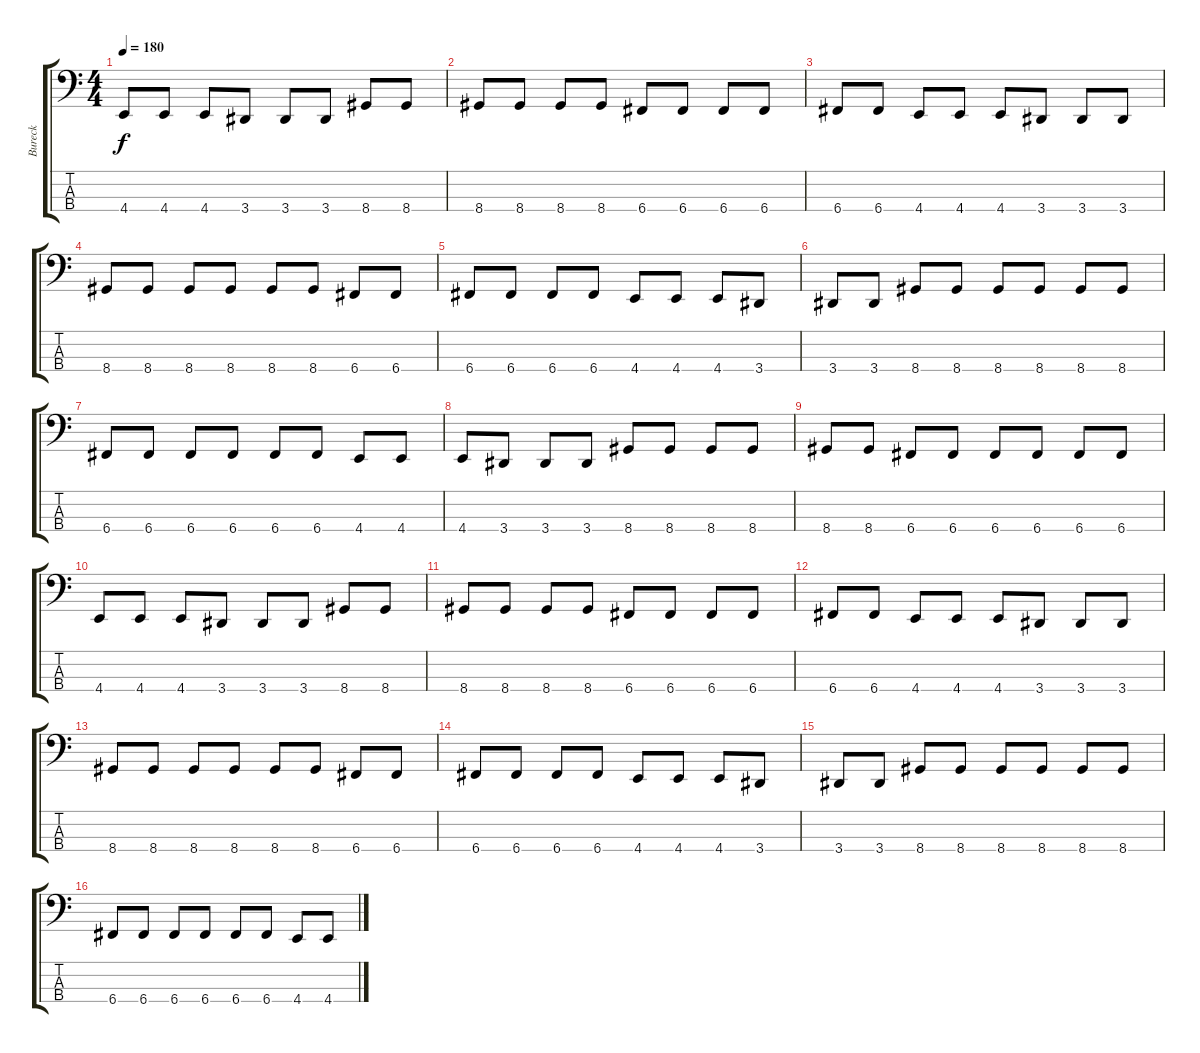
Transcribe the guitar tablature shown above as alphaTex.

\track ("Bureck" "Bureck") {instrument electricbassfinger}
\staff {score tabs}
\tuning (F2 C2 G1 C1) {hide}
\ts (4 4)
\tempo 180
\clef f4
\ks c
4.4.8{dy f} 4.4.8 4.4.8 3.4.8 3.4.8 3.4.8 8.4.8 8.4.8 |
8.4.8 8.4.8 8.4.8 8.4.8 6.4.8 6.4.8 6.4.8 6.4.8 |
6.4.8 6.4.8 4.4.8 4.4.8 4.4.8 3.4.8 3.4.8 3.4.8 |
8.4.8 8.4.8 8.4.8 8.4.8 8.4.8 8.4.8 6.4.8 6.4.8 |
6.4.8 6.4.8 6.4.8 6.4.8 4.4.8 4.4.8 4.4.8 3.4.8 |
3.4.8 3.4.8 8.4.8 8.4.8 8.4.8 8.4.8 8.4.8 8.4.8 |
6.4.8 6.4.8 6.4.8 6.4.8 6.4.8 6.4.8 4.4.8 4.4.8 |
4.4.8 3.4.8 3.4.8 3.4.8 8.4.8 8.4.8 8.4.8 8.4.8 |
8.4.8 8.4.8 6.4.8 6.4.8 6.4.8 6.4.8 6.4.8 6.4.8 |
4.4.8 4.4.8 4.4.8 3.4.8 3.4.8 3.4.8 8.4.8 8.4.8 |
8.4.8 8.4.8 8.4.8 8.4.8 6.4.8 6.4.8 6.4.8 6.4.8 |
6.4.8 6.4.8 4.4.8 4.4.8 4.4.8 3.4.8 3.4.8 3.4.8 |
8.4.8 8.4.8 8.4.8 8.4.8 8.4.8 8.4.8 6.4.8 6.4.8 |
6.4.8 6.4.8 6.4.8 6.4.8 4.4.8 4.4.8 4.4.8 3.4.8 |
3.4.8 3.4.8 8.4.8 8.4.8 8.4.8 8.4.8 8.4.8 8.4.8 |
6.4.8 6.4.8 6.4.8 6.4.8 6.4.8 6.4.8 4.4.8 4.4.8
